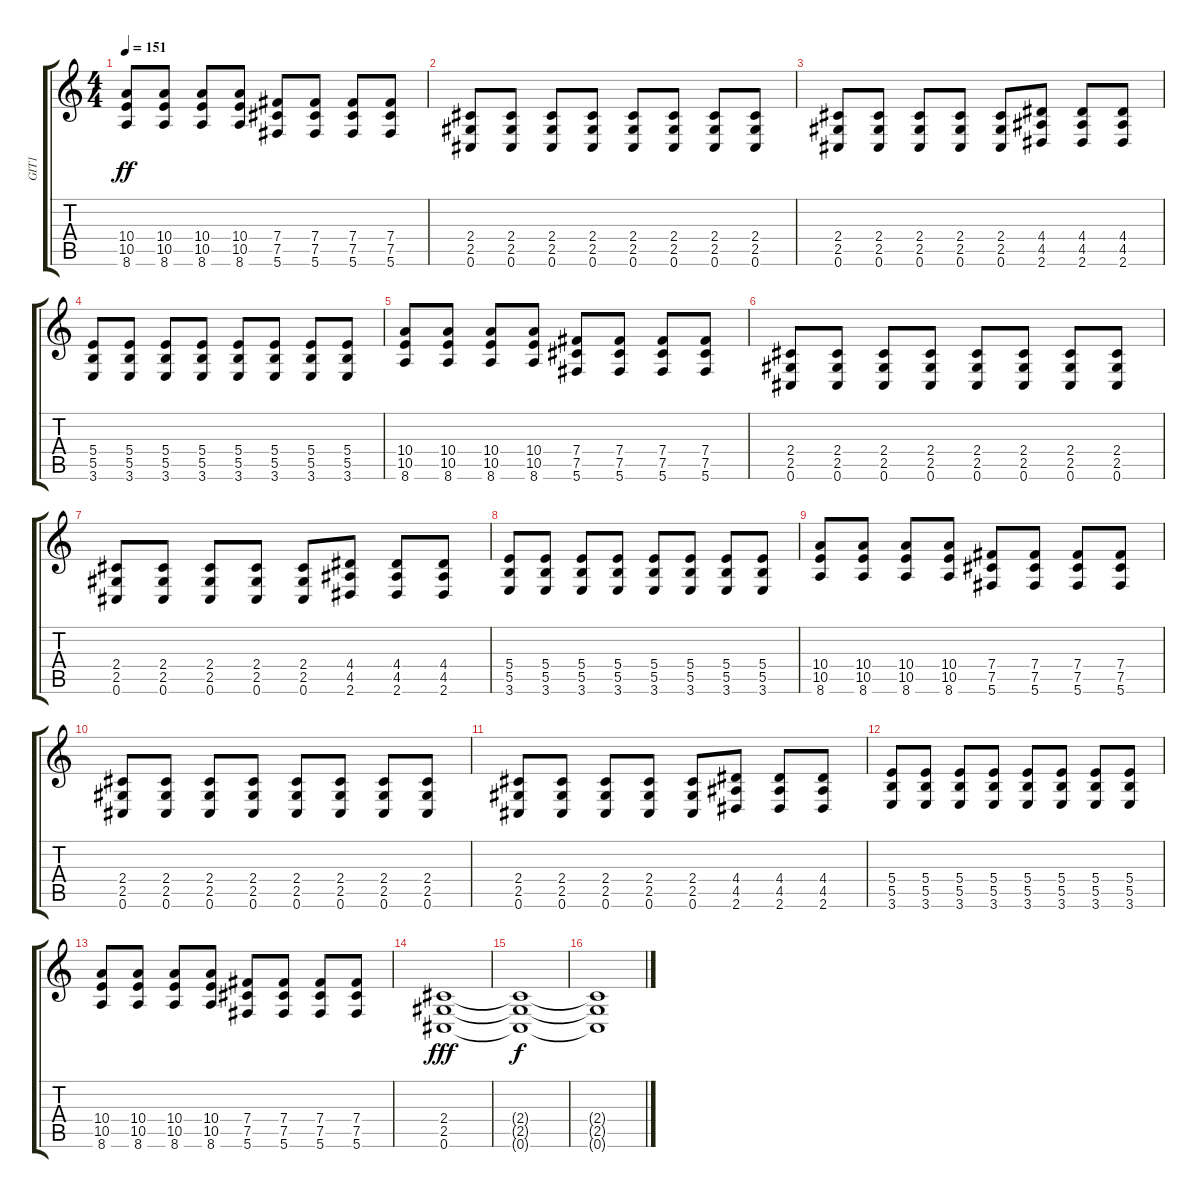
\track ("GIT1" "GIT1") {instrument distortionguitar}
\staff {score tabs}
\tuning (Db4 Ab3 E3 B2 Gb2 Db2) {hide}
\ts (4 4)
\tempo 151
\clef g2
\ks c
(10.4 10.5 8.6).8{dy ff} (10.4 10.5 8.6).8 (10.4 10.5 8.6).8 (10.4 10.5 8.6).8 (7.4 7.5 5.6).8 (7.4 7.5 5.6).8 (7.4 7.5 5.6).8 (7.4 7.5 5.6).8 |
(2.4 2.5 0.6).8 (2.4 2.5 0.6).8 (2.4 2.5 0.6).8 (2.4 2.5 0.6).8 (2.4 2.5 0.6).8 (2.4 2.5 0.6).8 (2.4 2.5 0.6).8 (2.4 2.5 0.6).8 |
(2.4 2.5 0.6).8 (2.4 2.5 0.6).8 (2.4 2.5 0.6).8 (2.4 2.5 0.6).8 (2.4 2.5 0.6).8 (4.4 4.5 2.6).8 (4.4 4.5 2.6).8 (4.4 4.5 2.6).8 |
(5.4 5.5 3.6).8 (5.4 5.5 3.6).8 (5.4 5.5 3.6).8 (5.4 5.5 3.6).8 (5.4 5.5 3.6).8 (5.4 5.5 3.6).8 (5.4 5.5 3.6).8 (5.4 5.5 3.6).8 |
(10.4 10.5 8.6).8 (10.4 10.5 8.6).8 (10.4 10.5 8.6).8 (10.4 10.5 8.6).8 (7.4 7.5 5.6).8 (7.4 7.5 5.6).8 (7.4 7.5 5.6).8 (7.4 7.5 5.6).8 |
(2.4 2.5 0.6).8 (2.4 2.5 0.6).8 (2.4 2.5 0.6).8 (2.4 2.5 0.6).8 (2.4 2.5 0.6).8 (2.4 2.5 0.6).8 (2.4 2.5 0.6).8 (2.4 2.5 0.6).8 |
(2.4 2.5 0.6).8 (2.4 2.5 0.6).8 (2.4 2.5 0.6).8 (2.4 2.5 0.6).8 (2.4 2.5 0.6).8 (4.4 4.5 2.6).8 (4.4 4.5 2.6).8 (4.4 4.5 2.6).8 |
(5.4 5.5 3.6).8 (5.4 5.5 3.6).8 (5.4 5.5 3.6).8 (5.4 5.5 3.6).8 (5.4 5.5 3.6).8 (5.4 5.5 3.6).8 (5.4 5.5 3.6).8 (5.4 5.5 3.6).8 |
(10.4 10.5 8.6).8 (10.4 10.5 8.6).8 (10.4 10.5 8.6).8 (10.4 10.5 8.6).8 (7.4 7.5 5.6).8 (7.4 7.5 5.6).8 (7.4 7.5 5.6).8 (7.4 7.5 5.6).8 |
(2.4 2.5 0.6).8 (2.4 2.5 0.6).8 (2.4 2.5 0.6).8 (2.4 2.5 0.6).8 (2.4 2.5 0.6).8 (2.4 2.5 0.6).8 (2.4 2.5 0.6).8 (2.4 2.5 0.6).8 |
(2.4 2.5 0.6).8 (2.4 2.5 0.6).8 (2.4 2.5 0.6).8 (2.4 2.5 0.6).8 (2.4 2.5 0.6).8 (4.4 4.5 2.6).8 (4.4 4.5 2.6).8 (4.4 4.5 2.6).8 |
(5.4 5.5 3.6).8 (5.4 5.5 3.6).8 (5.4 5.5 3.6).8 (5.4 5.5 3.6).8 (5.4 5.5 3.6).8 (5.4 5.5 3.6).8 (5.4 5.5 3.6).8 (5.4 5.5 3.6).8 |
(10.4 10.5 8.6).8 (10.4 10.5 8.6).8 (10.4 10.5 8.6).8 (10.4 10.5 8.6).8 (7.4 7.5 5.6).8 (7.4 7.5 5.6).8 (7.4 7.5 5.6).8 (7.4 7.5 5.6).8 |
(2.4 2.5 0.6).1{dy fff} |
(2.4{t} 2.5{t} 0.6{t}).1{dy f} |
(2.4{t} 2.5{t} 0.6{t}).1
